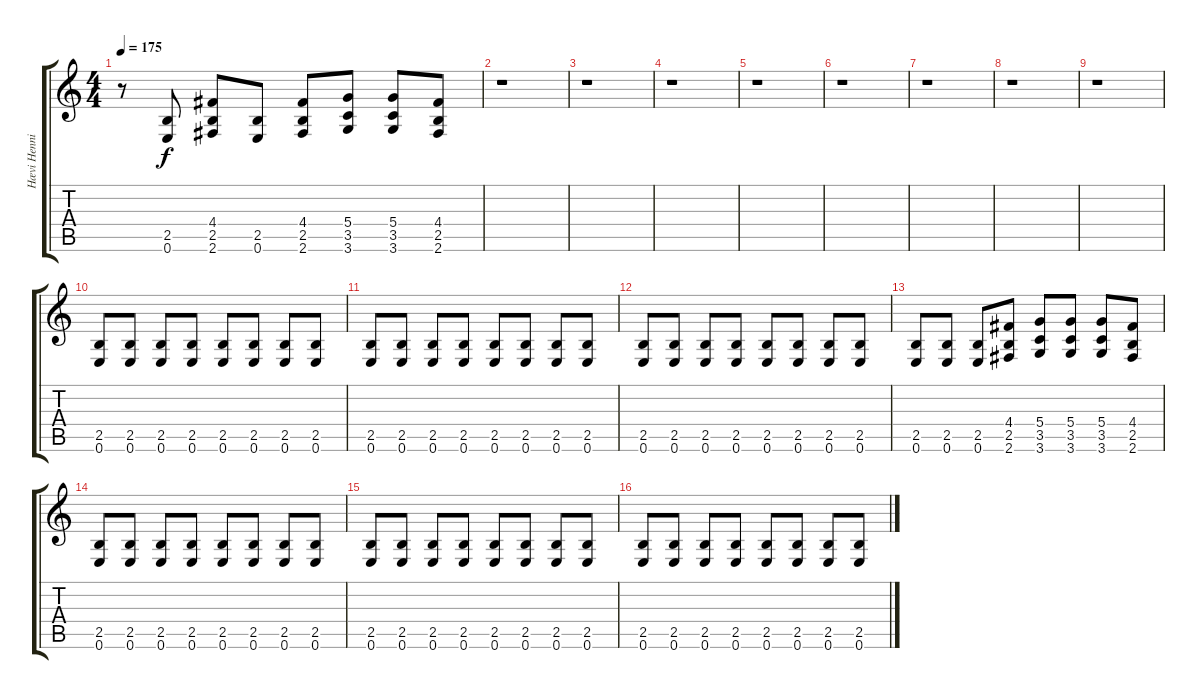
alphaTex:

\track ("Hævi Henning" "Hævi Henni") {instrument distortionguitar}
\staff {score tabs}
\tuning (E4 B3 G3 D3 A2 E2) {hide}
\ts (4 4)
\tempo 175
\clef g2
\ks c
r.8{dy f} (2.5 0.6).8 (4.4 2.5 2.6).8 (2.5 0.6).8 (4.4 2.5 2.6).8 (5.4 3.5 3.6).8 (5.4 3.5 3.6).8 (4.4 2.5 2.6).8 |
r.1 |
r.1 |
r.1 |
r.1 |
r.1 |
r.1 |
r.1 |
r.1 |
(2.5 0.6).8 (2.5 0.6).8 (2.5 0.6).8 (2.5 0.6).8 (2.5 0.6).8 (2.5 0.6).8 (2.5 0.6).8 (2.5 0.6).8 |
(2.5 0.6).8 (2.5 0.6).8 (2.5 0.6).8 (2.5 0.6).8 (2.5 0.6).8 (2.5 0.6).8 (2.5 0.6).8 (2.5 0.6).8 |
(2.5 0.6).8 (2.5 0.6).8 (2.5 0.6).8 (2.5 0.6).8 (2.5 0.6).8 (2.5 0.6).8 (2.5 0.6).8 (2.5 0.6).8 |
(2.5 0.6).8 (2.5 0.6).8 (2.5 0.6).8 (4.4 2.5 2.6).8 (5.4 3.5 3.6).8 (5.4 3.5 3.6).8 (5.4 3.5 3.6).8 (4.4 2.5 2.6).8 |
(2.5 0.6).8 (2.5 0.6).8 (2.5 0.6).8 (2.5 0.6).8 (2.5 0.6).8 (2.5 0.6).8 (2.5 0.6).8 (2.5 0.6).8 |
(2.5 0.6).8 (2.5 0.6).8 (2.5 0.6).8 (2.5 0.6).8 (2.5 0.6).8 (2.5 0.6).8 (2.5 0.6).8 (2.5 0.6).8 |
(2.5 0.6).8 (2.5 0.6).8 (2.5 0.6).8 (2.5 0.6).8 (2.5 0.6).8 (2.5 0.6).8 (2.5 0.6).8 (2.5 0.6).8
